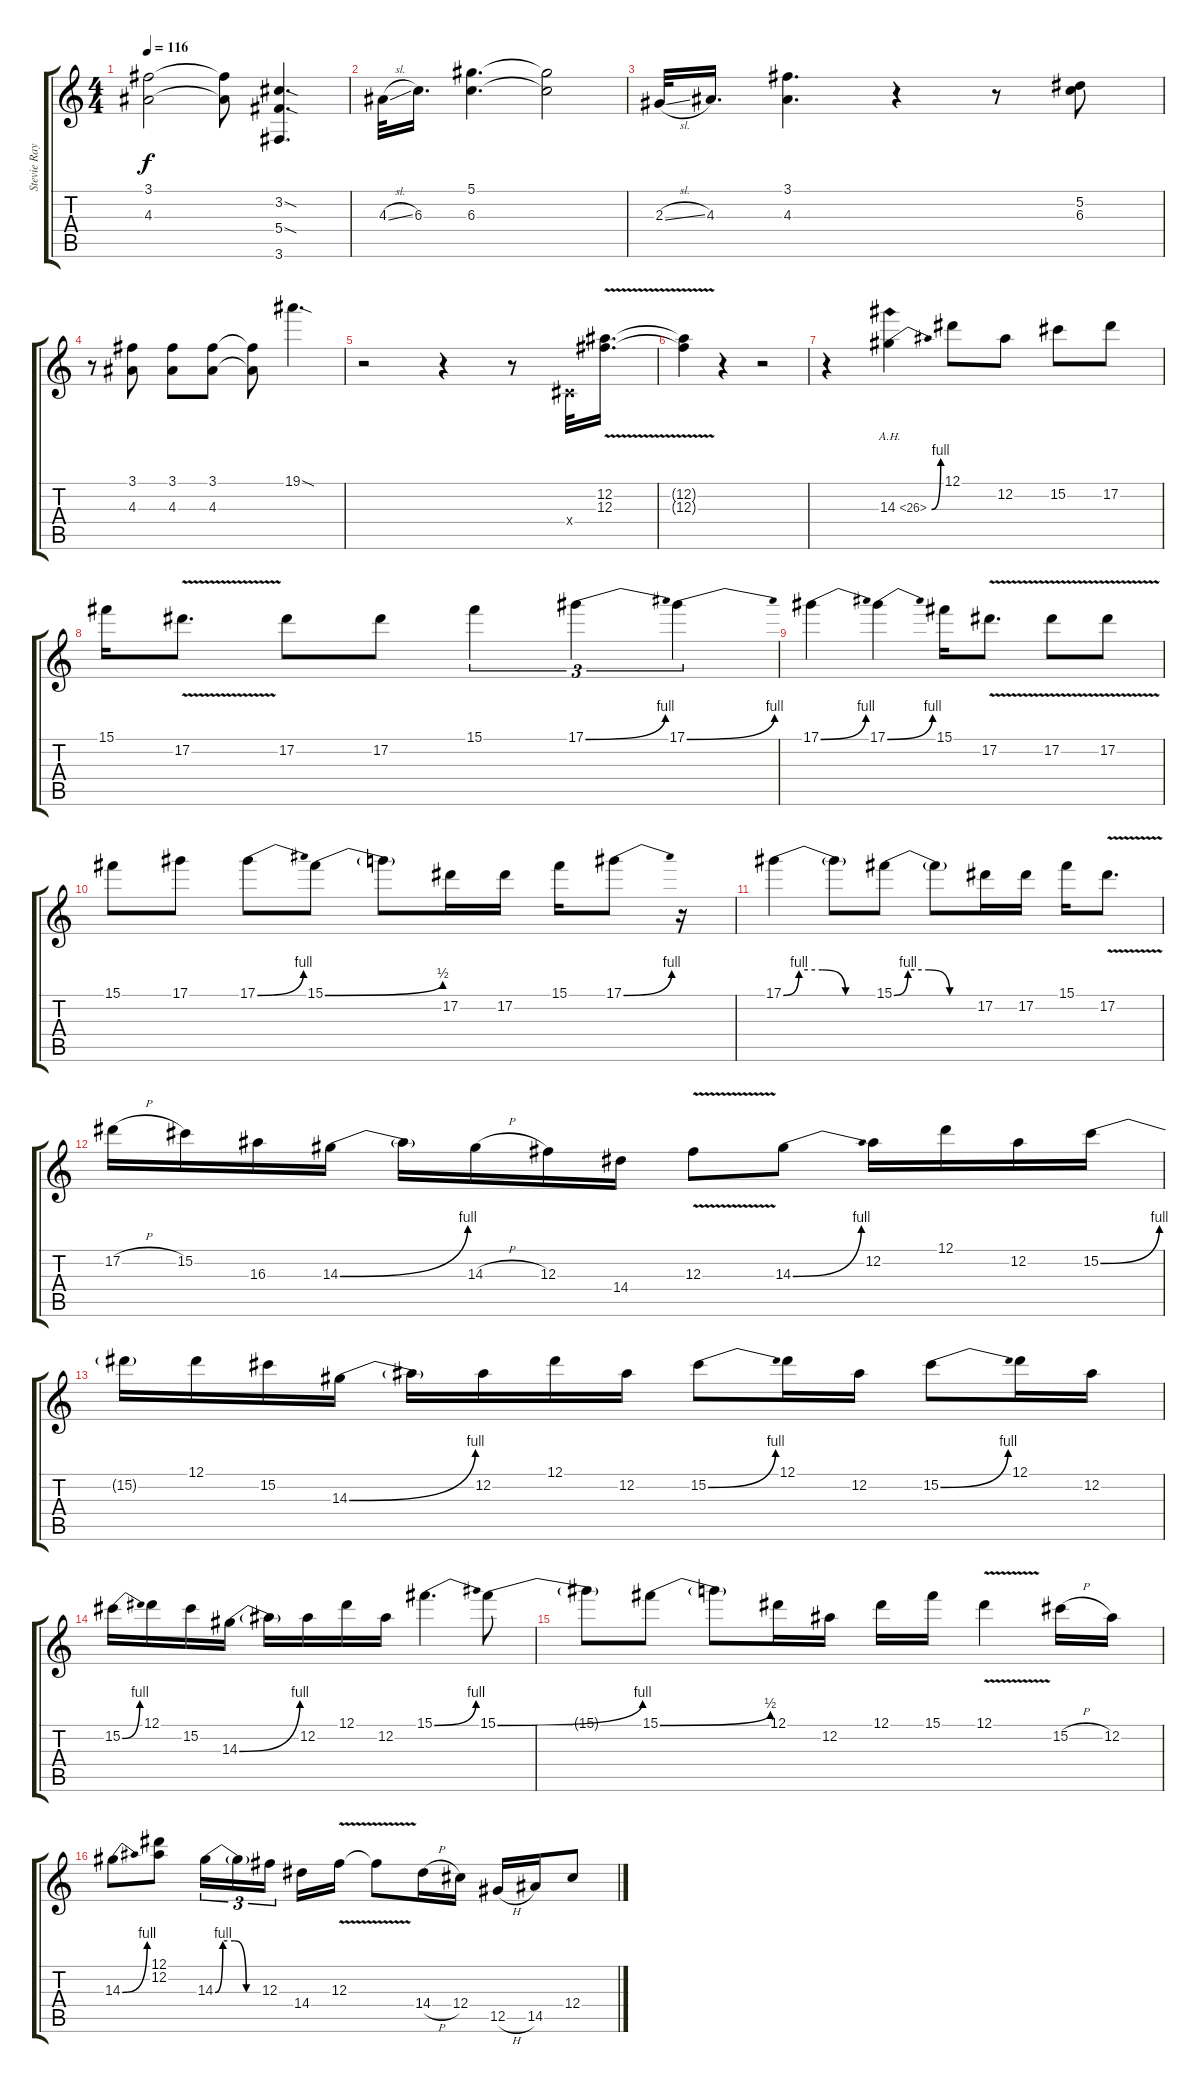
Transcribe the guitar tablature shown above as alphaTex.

\track ("Stevie Ray Vaughan" "Stevie Ray") {instrument overdrivenguitar}
\staff {score tabs}
\tuning (Eb4 Bb3 Gb3 Db3 Ab2 Eb2) {hide}
\ts (4 4)
\tempo 116
\clef g2
\ks c
(3.1 4.3).2{dy f} (3.1{t} 4.3{t}).8 (3.2{sod} 5.4{sod} 3.6).4{d} |
4.3{sl}.32 6.3.16{d} (5.1 6.3).4{d} (5.1{t} 6.3{t}).2 |
2.3{sl}.32 4.3.16{d} (3.1 4.3).4{d} r.4 r.8 (5.2 6.3).8 |
r.8 (3.1 4.3).8 (3.1 4.3).8 (3.1 4.3).8 (3.1{t} 4.3{t}).8 19.1{sod}.4{d} |
r.2 r.4 r.8 0.4{x}.32 (12.2{v} 12.3{v}).16{d} |
(12.2{v t} 12.3{v t}).4 r.4 r.2 |
r.4 14.3{be (bend 0 0 60 4) ah 12}.4 12.1.8 12.2.8 15.2.8 17.2.8 |
15.1.16 17.2{v}.8{d} 17.2.8 17.2.8 15.1.4{tu (3 2)} 17.1{be (bend 0 0 60 4)}.4{tu (3 2)} 17.1{be (bend 0 0 60 4)}.4{tu (3 2)} |
17.1{be (bend 0 0 60 4)}.4 17.1{be (bend 0 0 60 4)}.4 15.1.16 17.2{v}.8{d} 17.2{v}.8 17.2{v}.8 |
15.1.8 17.1.8 17.1{be (bend 0 0 60 4)}.8 15.1{be (bend 0 0 60 2)}.8 15.1{t}.8 17.2.16 17.2.16 15.1.16 17.1{be (bend 0 0 60 4)}.8 r.16 |
17.1{be (custom 0 0 10 4 25 4 40 0 60 0)}.4 17.1{t}.8 15.1{be (custom 0 0 10 4 25 4 40 0 60 0)}.8 15.1{t}.8 17.2.16 17.2.16 15.1.16 17.2{v}.8{d} |
17.2{h}.16 15.2.16 16.3.16 14.3{be (bend 0 0 60 4)}.16 14.3{t}.16 14.3{h}.16 12.3.16 14.4.16 12.3{v}.8 14.3{be (bend 0 0 60 4)}.8 12.2.16 12.1.16 12.2.16 15.2{be (bend 0 0 60 4)}.16 |
15.2{t}.16 12.1.16 15.2.16 14.3{be (bend 0 0 60 4)}.16 14.3{t}.16 12.2.16 12.1.16 12.2.16 15.2{be (bend 0 0 60 4)}.8 12.1.16 12.2.16 15.2{be (bend 0 0 60 4)}.8 12.1.16 12.2.16 |
15.2{be (bend 0 0 60 4)}.16 12.1.16 15.2.16 14.3{be (bend 0 0 60 4)}.16 14.3{t}.16 12.2.16 12.1.16 12.2.16 15.1{be (bend 0 0 60 4)}.4{d} 15.1{be (bend 0 0 60 4)}.8 |
15.1{t}.8 15.1{be (bend 0 0 60 2)}.8 15.1{t}.8 12.1.16 12.2.16 12.1.16 15.1.16 12.1{v}.4 15.2{h}.16 12.2.16 |
14.3{be (bend 0 0 60 4)}.8 (12.1 12.2).8 14.3{be (custom 0 0 10 4 25 4 40 0 60 0)}.16{tu (3 2)} 14.3{t}.16{tu (3 2)} 12.3.16{tu (3 2) beam splitsecondary} 14.4.16 12.3{v}.16 12.3{v t}.8 14.4{h}.16 12.4.16 12.5{h}.16 14.5.16 12.4.8
